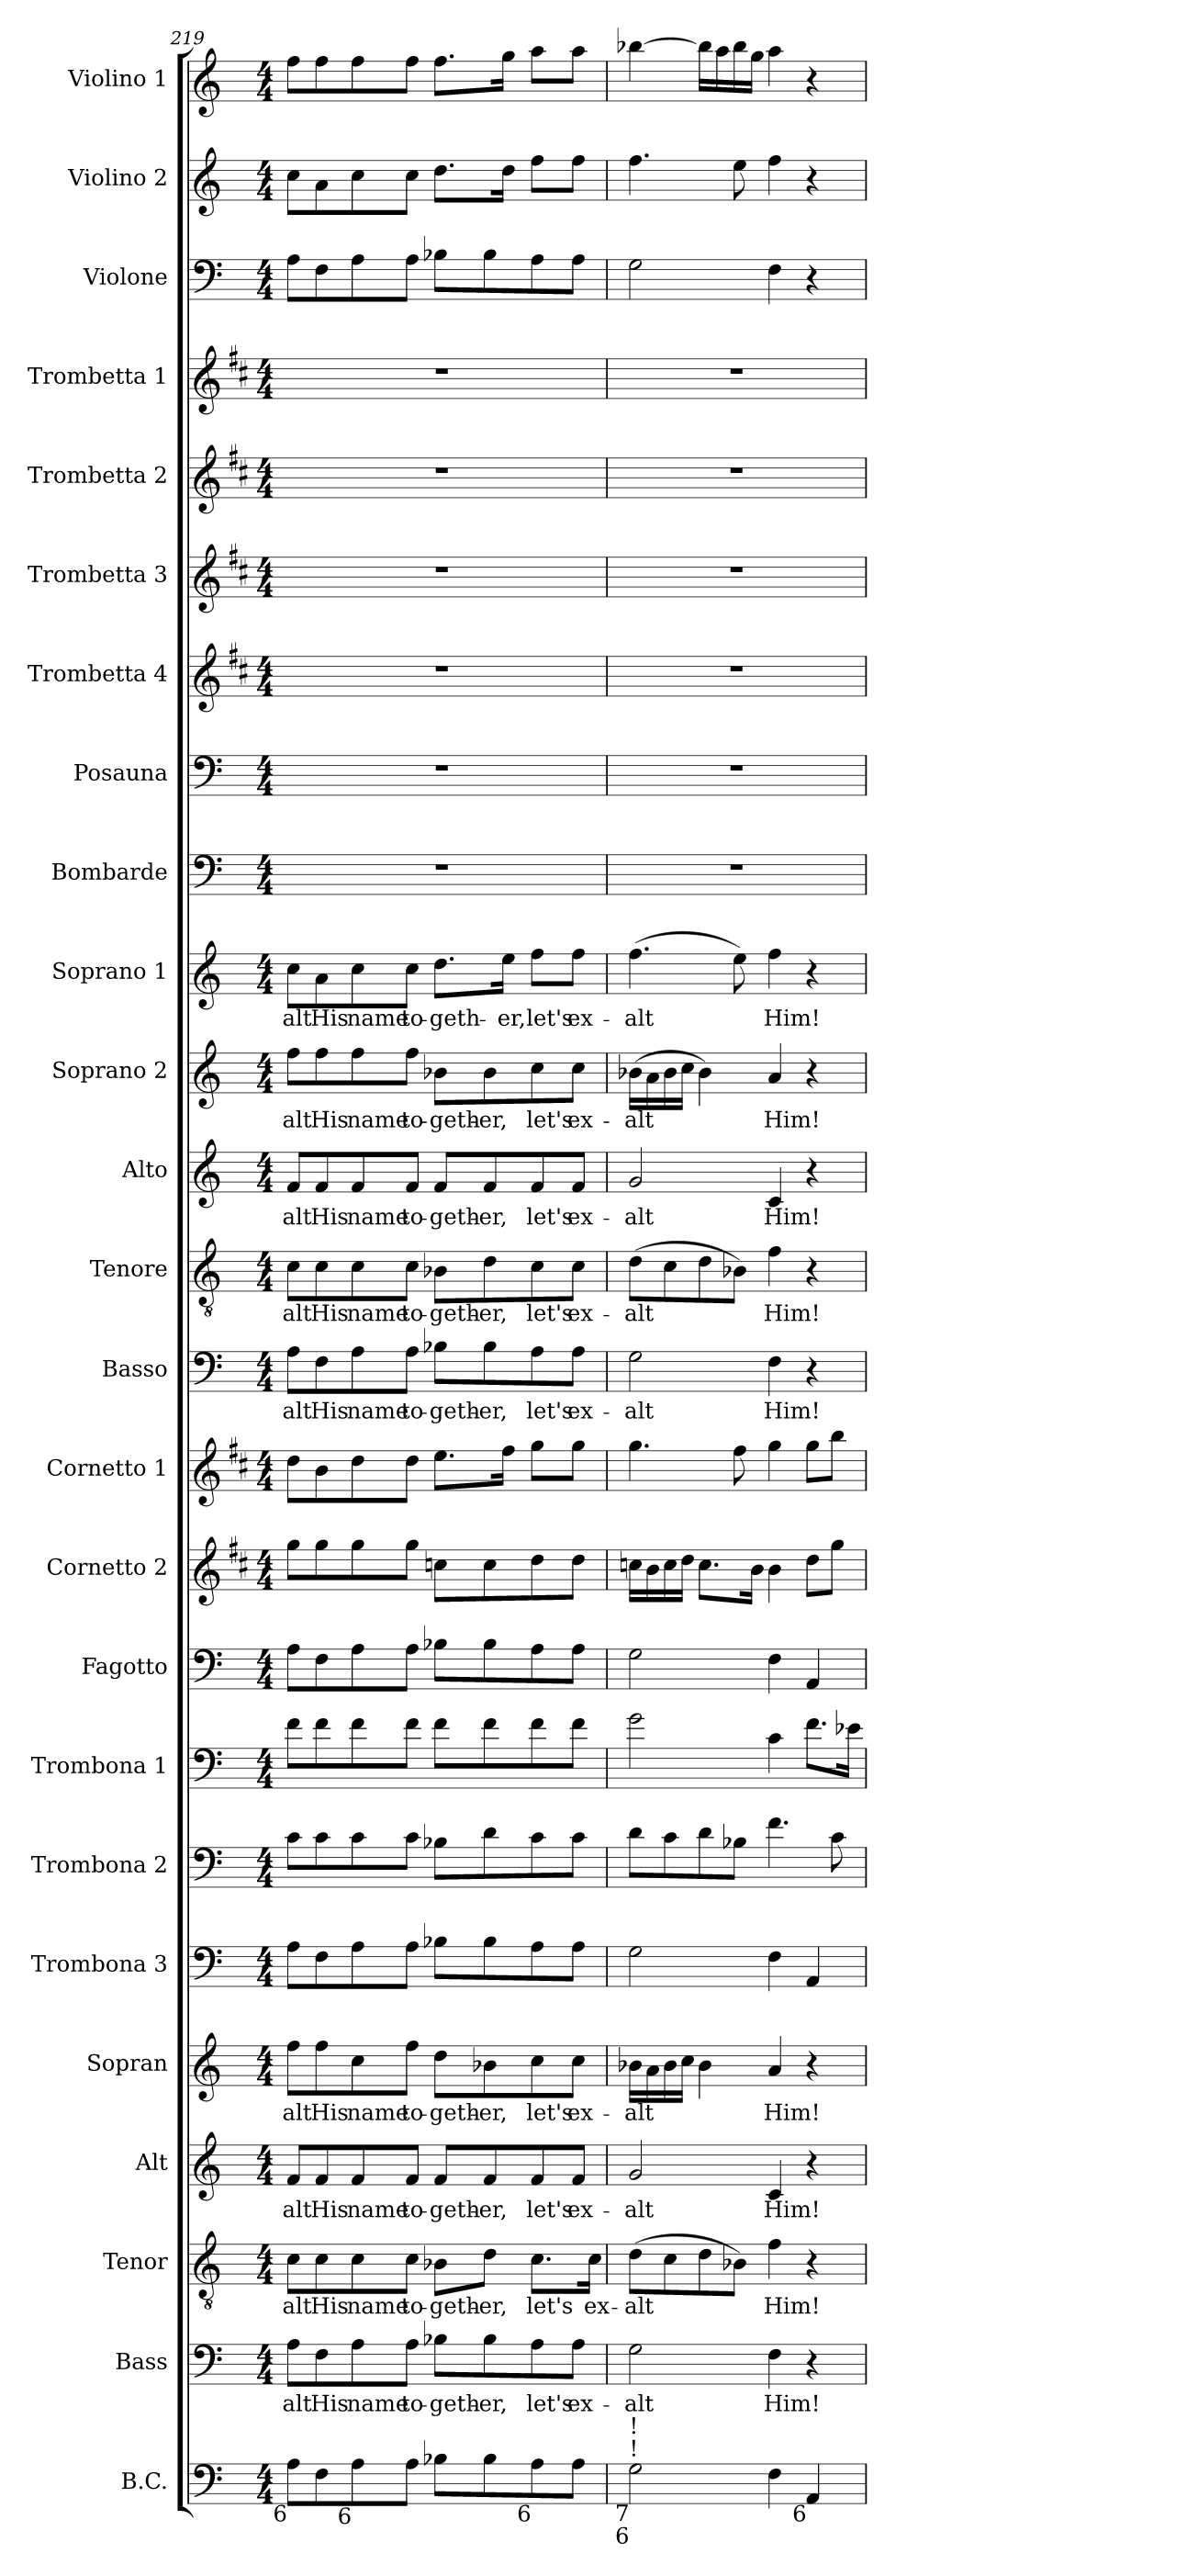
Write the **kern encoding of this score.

**kern	**kern	**text	**kern	**text	**kern	**text	**kern	**text	**kern	**kern	**kern	**kern	**kern	**kern	**kern	**text	**kern	**text	**kern	**text	**kern	**text	**kern	**text	**kern	**kern	**kern	**kern	**kern	**kern	**kern	**kern	**kern
*part25	*part24	*part24	*part23	*part23	*part22	*part22	*part21	*part21	*part20	*part19	*part18	*part17	*part16	*part15	*part14	*part14	*part13	*part13	*part12	*part12	*part11	*part11	*part10	*part10	*part9	*part8	*part7	*part6	*part5	*part4	*part3	*part2	*part1
*staff25	*staff24	*staff24	*staff23	*staff23	*staff22	*staff22	*staff21	*staff21	*staff20	*staff19	*staff18	*staff17	*staff16	*staff15	*staff14	*staff14	*staff13	*staff13	*staff12	*staff12	*staff11	*staff11	*staff10	*staff10	*staff9	*staff8	*staff7	*staff6	*staff5	*staff4	*staff3	*staff2	*staff1
*I"B.C.	*I"Bass	*	*I"Tenor	*	*I"Alt	*	*I"Sopran	*	*I"Trombona 3	*I"Trombona 2	*I"Trombona 1	*I"Fagotto	*I"Cornetto 2	*I"Cornetto 1	*I"Basso	*	*I"Tenore	*	*I"Alto	*	*I"Soprano 2	*	*I"Soprano 1	*	*I"Bombarde	*I"Posauna	*I"Trombetta 4	*I"Trombetta 3	*I"Trombetta 2	*I"Trombetta 1	*I"Violone	*I"Violino 2	*I"Violino 1
*I'B.C.	*I'B.	*	*I'T.	*	*I'A.	*	*I'S.	*	*I'Tbn. 2	*I'Tbn. 2	*I'Tbn. 1	*I'Fag.	*I'Cor. 2	*I'Cor. 1	*I'B.	*	*I'T.	*	*I'A.	*	*I'S.	*	*I'S.	*	*	*	*	*	*	*	*	*I'Vl. 2	*I'Vl. 1
*clefF4	*clefF4	*	*clefGv2	*	*clefG2	*	*clefG2	*	*clefF4	*clefF4	*clefF4	*clefF4	*clefG2	*clefG2	*clefF4	*	*clefGv2	*	*clefG2	*	*clefG2	*	*clefG2	*	*clefF4	*clefF4	*clefG2	*clefG2	*clefG2	*clefG2	*clefF4	*clefG2	*clefG2
*	*	*	*ITrd7c12	*	*	*	*	*	*	*	*	*	*ITrd1c2	*ITrd1c2	*	*	*ITrd7c12	*	*	*	*	*	*	*	*	*	*ITrd1c2	*ITrd1c2	*ITrd1c2	*ITrd1c2	*	*	*
*k[]	*k[]	*	*k[]	*	*k[]	*	*k[]	*	*k[]	*k[]	*k[]	*k[]	*k[]	*k[]	*k[]	*	*k[]	*	*k[]	*	*k[]	*	*k[]	*	*k[]	*k[]	*k[]	*k[]	*k[]	*k[]	*k[]	*k[]	*k[]
*C:	*C:	*	*C:	*	*C:	*	*C:	*	*C:	*C:	*C:	*C:	*C:	*C:	*C:	*	*C:	*	*C:	*	*C:	*	*C:	*	*C:	*C:	*C:	*C:	*C:	*C:	*C:	*C:	*C:
*M4/4	*M4/4	*	*M4/4	*	*M4/4	*	*M4/4	*	*M4/4	*M4/4	*M4/4	*M4/4	*M4/4	*M4/4	*M4/4	*	*M4/4	*	*M4/4	*	*M4/4	*	*M4/4	*	*M4/4	*M4/4	*M4/4	*M4/4	*M4/4	*M4/4	*M4/4	*M4/4	*M4/4
=219	=219	=219	=219	=219	=219	=219	=219	=219	=219	=219	=219	=219	=219	=219	=219	=219	=219	=219	=219	=219	=219	=219	=219	=219	=219	=219	=219	=219	=219	=219	=219	=219	=219
!	!	!LO:LY:b:color=#000000	!	!	!	!	!	!	!	!	!	!	!	!	!	!	!	!	!	!	!	!	!	!	!	!	!	!	!	!	!	!	!
!	!	!	!	!LO:LY:b:color=#000000	!	!	!	!	!	!	!	!	!	!	!	!	!	!	!	!	!	!	!	!	!	!	!	!	!	!	!	!	!
!	!	!	!	!	!	!LO:LY:b:color=#000000	!	!	!	!	!	!	!	!	!	!	!	!	!	!	!	!	!	!	!	!	!	!	!	!	!	!	!
!	!	!	!	!	!	!	!	!LO:LY:b:color=#000000	!	!	!	!	!	!	!	!	!	!	!	!	!	!	!	!	!	!	!	!	!	!	!	!	!
!	!	!	!	!	!	!	!	!	!	!	!	!	!	!	!	!LO:LY:b:color=#000000	!	!	!	!	!	!	!	!	!	!	!	!	!	!	!	!	!
!	!	!	!	!	!	!	!	!	!	!	!	!	!	!	!	!	!	!LO:LY:b:color=#000000	!	!	!	!	!	!	!	!	!	!	!	!	!	!	!
!	!	!	!	!	!	!	!	!	!	!	!	!	!	!	!	!	!	!	!	!LO:LY:b:color=#000000	!	!	!	!	!	!	!	!	!	!	!	!	!
!	!	!	!	!	!	!	!	!	!	!	!	!	!	!	!	!	!	!	!	!	!	!LO:LY:b:color=#000000	!	!	!	!	!	!	!	!	!	!	!
!LO:TX:b:rj:t=6	!	!	!	!	!	!	!	!	!	!	!	!	!	!	!	!	!	!	!	!	!	!	!	!	!	!	!	!	!	!	!	!	!
!	!	!	!	!	!	!	!	!	!	!	!	!	!	!	!	!	!	!	!	!	!	!	!	!LO:LY:b:color=#000000	!	!	!	!	!	!	!	!	!
8Ai\L	8Ai\L	-alt	8Ci\L	-alt	8fi/L	-alt	8ffi\L	-alt	8Ai\L	8ci\L	8fi\L	8Ai\L	8ffi\L	8cci\L	8Ai\L	-alt	8Ci\L	-alt	8fi/L	-alt	8ffi\L	-alt	8cci\L	-alt	1r	1r	1r	1r	1r	1r	8Ai\L	8cci\L	8ffi\L
!	!	!LO:LY:b:color=#000000	!	!	!	!	!	!	!	!	!	!	!	!	!	!	!	!	!	!	!	!	!	!	!	!	!	!	!	!	!	!	!
!	!	!	!	!LO:LY:b:color=#000000	!	!	!	!	!	!	!	!	!	!	!	!	!	!	!	!	!	!	!	!	!	!	!	!	!	!	!	!	!
!	!	!	!	!	!	!LO:LY:b:color=#000000	!	!	!	!	!	!	!	!	!	!	!	!	!	!	!	!	!	!	!	!	!	!	!	!	!	!	!
!	!	!	!	!	!	!	!	!LO:LY:b:color=#000000	!	!	!	!	!	!	!	!	!	!	!	!	!	!	!	!	!	!	!	!	!	!	!	!	!
!	!	!	!	!	!	!	!	!	!	!	!	!	!	!	!	!LO:LY:b:color=#000000	!	!	!	!	!	!	!	!	!	!	!	!	!	!	!	!	!
!	!	!	!	!	!	!	!	!	!	!	!	!	!	!	!	!	!	!LO:LY:b:color=#000000	!	!	!	!	!	!	!	!	!	!	!	!	!	!	!
!	!	!	!	!	!	!	!	!	!	!	!	!	!	!	!	!	!	!	!	!LO:LY:b:color=#000000	!	!	!	!	!	!	!	!	!	!	!	!	!
!	!	!	!	!	!	!	!	!	!	!	!	!	!	!	!	!	!	!	!	!	!	!LO:LY:b:color=#000000	!	!	!	!	!	!	!	!	!	!	!
!	!	!	!	!	!	!	!	!	!	!	!	!	!	!	!	!	!	!	!	!	!	!	!	!LO:LY:b:color=#000000	!	!	!	!	!	!	!	!	!
8Fi\	8Fi\	His	8Ci\	His	8fi/	His	8ffi\	His	8Fi\	8ci\	8fi\	8Fi\	8ffi\	8ai\	8Fi\	His	8Ci\	His	8fi/	His	8ffi\	His	8ai\	His	.	.	.	.	.	.	8Fi\	8ai\	8ffi\
!	!	!LO:LY:b:color=#000000	!	!	!	!	!	!	!	!	!	!	!	!	!	!	!	!	!	!	!	!	!	!	!	!	!	!	!	!	!	!	!
!	!	!	!	!LO:LY:b:color=#000000	!	!	!	!	!	!	!	!	!	!	!	!	!	!	!	!	!	!	!	!	!	!	!	!	!	!	!	!	!
!	!	!	!	!	!	!LO:LY:b:color=#000000	!	!	!	!	!	!	!	!	!	!	!	!	!	!	!	!	!	!	!	!	!	!	!	!	!	!	!
!	!	!	!	!	!	!	!	!LO:LY:b:color=#000000	!	!	!	!	!	!	!	!	!	!	!	!	!	!	!	!	!	!	!	!	!	!	!	!	!
!	!	!	!	!	!	!	!	!	!	!	!	!	!	!	!	!LO:LY:b:color=#000000	!	!	!	!	!	!	!	!	!	!	!	!	!	!	!	!	!
!	!	!	!	!	!	!	!	!	!	!	!	!	!	!	!	!	!	!LO:LY:b:color=#000000	!	!	!	!	!	!	!	!	!	!	!	!	!	!	!
!	!	!	!	!	!	!	!	!	!	!	!	!	!	!	!	!	!	!	!	!LO:LY:b:color=#000000	!	!	!	!	!	!	!	!	!	!	!	!	!
!	!	!	!	!	!	!	!	!	!	!	!	!	!	!	!	!	!	!	!	!	!	!LO:LY:b:color=#000000	!	!	!	!	!	!	!	!	!	!	!
!LO:TX:b:rj:t=6	!	!	!	!	!	!	!	!	!	!	!	!	!	!	!	!	!	!	!	!	!	!	!	!	!	!	!	!	!	!	!	!	!
!	!	!	!	!	!	!	!	!	!	!	!	!	!	!	!	!	!	!	!	!	!	!	!	!LO:LY:b:color=#000000	!	!	!	!	!	!	!	!	!
8Ai\	8Ai\	name	8Ci\	name	8fi/	name	8cci\	name	8Ai\	8ci\	8fi\	8Ai\	8ffi\	8cci\	8Ai\	name	8Ci\	name	8fi/	name	8ffi\	name	8cci\	name	.	.	.	.	.	.	8Ai\	8cci\	8ffi\
!	!	!LO:LY:b:color=#000000	!	!	!	!	!	!	!	!	!	!	!	!	!	!	!	!	!	!	!	!	!	!	!	!	!	!	!	!	!	!	!
!	!	!	!	!LO:LY:b:color=#000000	!	!	!	!	!	!	!	!	!	!	!	!	!	!	!	!	!	!	!	!	!	!	!	!	!	!	!	!	!
!	!	!	!	!	!	!LO:LY:b:color=#000000	!	!	!	!	!	!	!	!	!	!	!	!	!	!	!	!	!	!	!	!	!	!	!	!	!	!	!
!	!	!	!	!	!	!	!	!LO:LY:b:color=#000000	!	!	!	!	!	!	!	!	!	!	!	!	!	!	!	!	!	!	!	!	!	!	!	!	!
!	!	!	!	!	!	!	!	!	!	!	!	!	!	!	!	!LO:LY:b:color=#000000	!	!	!	!	!	!	!	!	!	!	!	!	!	!	!	!	!
!	!	!	!	!	!	!	!	!	!	!	!	!	!	!	!	!	!	!LO:LY:b:color=#000000	!	!	!	!	!	!	!	!	!	!	!	!	!	!	!
!	!	!	!	!	!	!	!	!	!	!	!	!	!	!	!	!	!	!	!	!LO:LY:b:color=#000000	!	!	!	!	!	!	!	!	!	!	!	!	!
!	!	!	!	!	!	!	!	!	!	!	!	!	!	!	!	!	!	!	!	!	!	!LO:LY:b:color=#000000	!	!	!	!	!	!	!	!	!	!	!
!	!	!	!	!	!	!	!	!	!	!	!	!	!	!	!	!	!	!	!	!	!	!	!	!LO:LY:b:color=#000000	!	!	!	!	!	!	!	!	!
8Ai\J	8Ai\J	to-	8Ci\J	to-	8fi/J	to-	8ffi\J	to-	8Ai\J	8ci\J	8fi\J	8Ai\J	8ffi\J	8cci\J	8Ai\J	to-	8Ci\J	to-	8fi/J	to-	8ffi\J	to-	8cci\J	to-	.	.	.	.	.	.	8Ai\J	8cci\J	8ffi\J
!	!	!LO:LY:b:color=#000000	!	!	!	!	!	!	!	!	!	!	!	!	!	!	!	!	!	!	!	!	!	!	!	!	!	!	!	!	!	!	!
!	!	!	!	!LO:LY:b:color=#000000	!	!	!	!	!	!	!	!	!	!	!	!	!	!	!	!	!	!	!	!	!	!	!	!	!	!	!	!	!
!	!	!	!	!	!	!LO:LY:b:color=#000000	!	!	!	!	!	!	!	!	!	!	!	!	!	!	!	!	!	!	!	!	!	!	!	!	!	!	!
!	!	!	!	!	!	!	!	!LO:LY:b:color=#000000	!	!	!	!	!	!	!	!	!	!	!	!	!	!	!	!	!	!	!	!	!	!	!	!	!
!	!	!	!	!	!	!	!	!	!	!	!	!	!	!	!	!LO:LY:b:color=#000000	!	!	!	!	!	!	!	!	!	!	!	!	!	!	!	!	!
!	!	!	!	!	!	!	!	!	!	!	!	!	!	!	!	!	!	!LO:LY:b:color=#000000	!	!	!	!	!	!	!	!	!	!	!	!	!	!	!
!	!	!	!	!	!	!	!	!	!	!	!	!	!	!	!	!	!	!	!	!LO:LY:b:color=#000000	!	!	!	!	!	!	!	!	!	!	!	!	!
!	!	!	!	!	!	!	!	!	!	!	!	!	!	!	!	!	!	!	!	!	!	!LO:LY:b:color=#000000	!	!	!	!	!	!	!	!	!	!	!
!	!	!	!	!	!	!	!	!	!	!	!	!	!	!	!	!	!	!	!	!	!	!	!	!LO:LY:b:color=#000000	!	!	!	!	!	!	!	!	!
8B-Xi\L	8B-Xi\L	-geth-	8BB-Xi\L	-geth-	8fi/L	-geth-	8ddi\L	-geth-	8B-Xi\L	8B-Xi\L	8fi\L	8B-Xi\L	8b-Xi\L	8.ddi\L	8B-Xi\L	-geth-	8BB-Xi\L	-geth-	8fi/L	-geth-	8b-Xi\L	-geth-	8.ddi\L	-geth-	.	.	.	.	.	.	8B-Xi\L	8.ddi\L	8.ffi\L
!	!	!LO:LY:b:color=#000000	!	!	!	!	!	!	!	!	!	!	!	!	!	!	!	!	!	!	!	!	!	!	!	!	!	!	!	!	!	!	!
!	!	!	!	!LO:LY:b:color=#000000	!	!	!	!	!	!	!	!	!	!	!	!	!	!	!	!	!	!	!	!	!	!	!	!	!	!	!	!	!
!	!	!	!	!	!	!LO:LY:b:color=#000000	!	!	!	!	!	!	!	!	!	!	!	!	!	!	!	!	!	!	!	!	!	!	!	!	!	!	!
!	!	!	!	!	!	!	!	!LO:LY:b:color=#000000	!	!	!	!	!	!	!	!	!	!	!	!	!	!	!	!	!	!	!	!	!	!	!	!	!
!	!	!	!	!	!	!	!	!	!	!	!	!	!	!	!	!LO:LY:b:color=#000000	!	!	!	!	!	!	!	!	!	!	!	!	!	!	!	!	!
!	!	!	!	!	!	!	!	!	!	!	!	!	!	!	!	!	!	!LO:LY:b:color=#000000	!	!	!	!	!	!	!	!	!	!	!	!	!	!	!
!	!	!	!	!	!	!	!	!	!	!	!	!	!	!	!	!	!	!	!	!LO:LY:b:color=#000000	!	!	!	!	!	!	!	!	!	!	!	!	!
!	!	!	!	!	!	!	!	!	!	!	!	!	!	!	!	!	!	!	!	!	!	!LO:LY:b:color=#000000	!	!	!	!	!	!	!	!	!	!	!
8B-i\	8B-i\	-er,	8Di\J	-er,	8fi/	-er,	8b-Xi\	-er,	8B-i\	8di\	8fi\	8B-i\	8b-i\	.	8B-i\	-er,	8Di\	-er,	8fi/	-er,	8b-i\	-er,	.	.	.	.	.	.	.	.	8B-i\	.	.
!	!	!	!	!	!	!	!	!	!	!	!	!	!	!	!	!	!	!	!	!	!	!	!	!LO:LY:b:color=#000000	!	!	!	!	!	!	!	!	!
.	.	.	.	.	.	.	.	.	.	.	.	.	.	16eei\Jk	.	.	.	.	.	.	.	.	16eei\Jk	-er,	.	.	.	.	.	.	.	16ddi\Jk	16ggi\Jk
!	!	!LO:LY:b:color=#000000	!	!	!	!	!	!	!	!	!	!	!	!	!	!	!	!	!	!	!	!	!	!	!	!	!	!	!	!	!	!	!
!	!	!	!	!LO:LY:b:color=#000000	!	!	!	!	!	!	!	!	!	!	!	!	!	!	!	!	!	!	!	!	!	!	!	!	!	!	!	!	!
!	!	!	!	!	!	!LO:LY:b:color=#000000	!	!	!	!	!	!	!	!	!	!	!	!	!	!	!	!	!	!	!	!	!	!	!	!	!	!	!
!	!	!	!	!	!	!	!	!LO:LY:b:color=#000000	!	!	!	!	!	!	!	!	!	!	!	!	!	!	!	!	!	!	!	!	!	!	!	!	!
!	!	!	!	!	!	!	!	!	!	!	!	!	!	!	!	!LO:LY:b:color=#000000	!	!	!	!	!	!	!	!	!	!	!	!	!	!	!	!	!
!	!	!	!	!	!	!	!	!	!	!	!	!	!	!	!	!	!	!LO:LY:b:color=#000000	!	!	!	!	!	!	!	!	!	!	!	!	!	!	!
!	!	!	!	!	!	!	!	!	!	!	!	!	!	!	!	!	!	!	!	!LO:LY:b:color=#000000	!	!	!	!	!	!	!	!	!	!	!	!	!
!	!	!	!	!	!	!	!	!	!	!	!	!	!	!	!	!	!	!	!	!	!	!LO:LY:b:color=#000000	!	!	!	!	!	!	!	!	!	!	!
!LO:TX:b:rj:t=6	!	!	!	!	!	!	!	!	!	!	!	!	!	!	!	!	!	!	!	!	!	!	!	!	!	!	!	!	!	!	!	!	!
!	!	!	!	!	!	!	!	!	!	!	!	!	!	!	!	!	!	!	!	!	!	!	!	!LO:LY:b:color=#000000	!	!	!	!	!	!	!	!	!
8Ai\	8Ai\	let's	8.Ci\L	let's	8fi/	let's	8cci\	let's	8Ai\	8ci\	8fi\	8Ai\	8cci\	8ffi\L	8Ai\	let's	8Ci\	let's	8fi/	let's	8cci\	let's	8ffi\L	let's	.	.	.	.	.	.	8Ai\	8ffi\L	8aai\L
!	!	!LO:LY:b:color=#000000	!	!	!	!	!	!	!	!	!	!	!	!	!	!	!	!	!	!	!	!	!	!	!	!	!	!	!	!	!	!	!
!	!	!	!	!	!	!LO:LY:b:color=#000000	!	!	!	!	!	!	!	!	!	!	!	!	!	!	!	!	!	!	!	!	!	!	!	!	!	!	!
!	!	!	!	!	!	!	!	!LO:LY:b:color=#000000	!	!	!	!	!	!	!	!	!	!	!	!	!	!	!	!	!	!	!	!	!	!	!	!	!
!	!	!	!	!	!	!	!	!	!	!	!	!	!	!	!	!LO:LY:b:color=#000000	!	!	!	!	!	!	!	!	!	!	!	!	!	!	!	!	!
!	!	!	!	!	!	!	!	!	!	!	!	!	!	!	!	!	!	!LO:LY:b:color=#000000	!	!	!	!	!	!	!	!	!	!	!	!	!	!	!
!	!	!	!	!	!	!	!	!	!	!	!	!	!	!	!	!	!	!	!	!LO:LY:b:color=#000000	!	!	!	!	!	!	!	!	!	!	!	!	!
!	!	!	!	!	!	!	!	!	!	!	!	!	!	!	!	!	!	!	!	!	!	!LO:LY:b:color=#000000	!	!	!	!	!	!	!	!	!	!	!
!	!	!	!	!	!	!	!	!	!	!	!	!	!	!	!	!	!	!	!	!	!	!	!	!LO:LY:b:color=#000000	!	!	!	!	!	!	!	!	!
8Ai\J	8Ai\J	ex-	.	.	8fi/J	ex-	8cci\J	ex-	8Ai\J	8ci\J	8fi\J	8Ai\J	8cci\J	8ffi\J	8Ai\J	ex-	8Ci\J	ex-	8fi/J	ex-	8cci\J	ex-	8ffi\J	ex-	.	.	.	.	.	.	8Ai\J	8ffi\J	8aai\J
!	!	!	!	!LO:LY:b:color=#000000	!	!	!	!	!	!	!	!	!	!	!	!	!	!	!	!	!	!	!	!	!	!	!	!	!	!	!	!	!
.	.	.	16Ci\Jk	ex-	.	.	.	.	.	.	.	.	.	.	.	.	.	.	.	.	.	.	.	.	.	.	.	.	.	.	.	.	.
=220	=220	=220	=220	=220	=220	=220	=220	=220	=220	=220	=220	=220	=220	=220	=220	=220	=220	=220	=220	=220	=220	=220	=220	=220	=220	=220	=220	=220	=220	=220	=220	=220	=220
!	!	!LO:LY:b:color=#000000	!	!	!	!	!	!	!	!	!	!	!	!	!	!	!	!	!	!	!	!	!	!	!	!	!	!	!	!	!	!	!
!	!	!	!	!LO:LY:b:color=#000000	!	!	!	!	!	!	!	!	!	!	!	!	!	!	!	!	!	!	!	!	!	!	!	!	!	!	!	!	!
!	!	!	!	!	!	!LO:LY:b:color=#000000	!	!	!	!	!	!	!	!	!	!	!	!	!	!	!	!	!	!	!	!	!	!	!	!	!	!	!
!	!	!	!	!	!	!	!	!LO:LY:b:color=#000000	!	!	!	!	!	!	!	!	!	!	!	!	!	!	!	!	!	!	!	!	!	!	!	!	!
!	!	!	!	!	!	!	!	!	!	!	!	!	!	!	!	!LO:LY:b:color=#000000	!	!	!	!	!	!	!	!	!	!	!	!	!	!	!	!	!
!	!	!	!	!	!	!	!	!	!	!	!	!	!	!	!	!	!	!LO:LY:b:color=#000000	!	!	!	!	!	!	!	!	!	!	!	!	!	!	!
!	!	!	!	!	!	!	!	!	!	!	!	!	!	!	!	!	!	!	!	!LO:LY:b:color=#000000	!	!	!	!	!	!	!	!	!	!	!	!	!
!	!	!	!	!	!	!	!	!	!	!	!	!	!	!	!	!	!	!	!	!	!	!LO:LY:b:color=#000000	!	!	!	!	!	!	!	!	!	!	!
!LO:TX:b:rj:t=7	!	!	!	!	!	!	!	!	!	!	!	!	!	!	!	!	!	!	!	!	!	!	!	!	!	!	!	!	!	!	!	!	!
!LO:TX:t=!	!	!	!	!	!	!	!	!	!	!	!	!	!	!	!	!	!	!	!	!	!	!	!	!	!	!	!	!	!	!	!	!	!
!LO:TX:b:rj:t=6	!	!	!	!	!	!	!	!	!	!	!	!	!	!	!	!	!	!	!	!	!	!	!	!	!	!	!	!	!	!	!	!	!
!LO:TX:t=!	!	!	!	!	!	!	!	!	!	!	!	!	!	!	!	!	!	!	!	!	!	!	!	!	!	!	!	!	!	!	!	!	!
!	!	!	!	!	!	!	!	!	!	!	!	!	!	!	!	!	!	!	!	!	!	!	!	!LO:LY:b:color=#000000	!	!	!	!	!	!	!	!	!
2Gi\	2Gi\	-alt	(8Di\L	-alt	2gi/	-alt	16b-Xi\LL	-alt	2Gi\	8di\L	2gi\	2Gi\	16b-Xi\LL	4.ffi\	2Gi\	-alt	(8Di\L	-alt	2gi/	-alt	(16b-Xi\LL	-alt	(4.ffi\	-alt	1r	1r	1r	1r	1r	1r	2Gi\	4.ffi\	[4bb-Xi\
.	.	.	.	.	.	.	16ai\	.	.	.	.	.	16ai\	.	.	.	.	.	.	.	16ai\	.	.	.	.	.	.	.	.	.	.	.	.
.	.	.	8Ci\	.	.	.	16b-i\	.	.	8ci\	.	.	16b-i\	.	.	.	8Ci\	.	.	.	16b-i\	.	.	.	.	.	.	.	.	.	.	.	.
.	.	.	.	.	.	.	16cci\JJ	.	.	.	.	.	16cci\JJ	.	.	.	.	.	.	.	16cci\JJ	.	.	.	.	.	.	.	.	.	.	.	.
.	.	.	8Di\	.	.	.	4b-i\	.	.	8di\	.	.	8.b-i\L	.	.	.	8Di\	.	.	.	4b-i\)	.	.	.	.	.	.	.	.	.	.	.	16bb-i\LL]
.	.	.	.	.	.	.	.	.	.	.	.	.	.	.	.	.	.	.	.	.	.	.	.	.	.	.	.	.	.	.	.	.	16aai\
.	.	.	8BB-Xi\J)	.	.	.	.	.	.	8B-Xi\J	.	.	.	8eei\	.	.	8BB-Xi\J)	.	.	.	.	.	8eei\)	.	.	.	.	.	.	.	.	8eei\	16bb-i\
.	.	.	.	.	.	.	.	.	.	.	.	.	16ai\Jk	.	.	.	.	.	.	.	.	.	.	.	.	.	.	.	.	.	.	.	16ggi\JJ
!	!	!LO:LY:b:color=#000000	!	!	!	!	!	!	!	!	!	!	!	!	!	!	!	!	!	!	!	!	!	!	!	!	!	!	!	!	!	!	!
!	!	!	!	!LO:LY:b:color=#000000	!	!	!	!	!	!	!	!	!	!	!	!	!	!	!	!	!	!	!	!	!	!	!	!	!	!	!	!	!
!	!	!	!	!	!	!LO:LY:b:color=#000000	!	!	!	!	!	!	!	!	!	!	!	!	!	!	!	!	!	!	!	!	!	!	!	!	!	!	!
!	!	!	!	!	!	!	!	!LO:LY:b:color=#000000	!	!	!	!	!	!	!	!	!	!	!	!	!	!	!	!	!	!	!	!	!	!	!	!	!
!	!	!	!	!	!	!	!	!	!	!	!	!	!	!	!	!LO:LY:b:color=#000000	!	!	!	!	!	!	!	!	!	!	!	!	!	!	!	!	!
!	!	!	!	!	!	!	!	!	!	!	!	!	!	!	!	!	!	!LO:LY:b:color=#000000	!	!	!	!	!	!	!	!	!	!	!	!	!	!	!
!	!	!	!	!	!	!	!	!	!	!	!	!	!	!	!	!	!	!	!	!LO:LY:b:color=#000000	!	!	!	!	!	!	!	!	!	!	!	!	!
!	!	!	!	!	!	!	!	!	!	!	!	!	!	!	!	!	!	!	!	!	!	!LO:LY:b:color=#000000	!	!	!	!	!	!	!	!	!	!	!
!	!	!	!	!	!	!	!	!	!	!	!	!	!	!	!	!	!	!	!	!	!	!	!	!LO:LY:b:color=#000000	!	!	!	!	!	!	!	!	!
4Fi\	4Fi\	Him!	4Fi\	Him!	4ci/	Him!	4ai/	Him!	4Fi\	4.fi\	4ci\	4Fi\	4ai\	4ffi\	4Fi\	Him!	4Fi\	Him!	4ci/	Him!	4ai/	Him!	4ffi\	Him!	.	.	.	.	.	.	4Fi\	4ffi\	4aai\
!LO:TX:b:rj:t=6	!	!	!	!	!	!	!	!	!	!	!	!	!	!	!	!	!	!	!	!	!	!	!	!	!	!	!	!	!	!	!	!	!
4AAi/	4r	.	4r	.	4r	.	4r	.	4AAi/	.	8.fi\L	4AAi/	8cci\L	8ffi\L	4r	.	4r	.	4r	.	4r	.	4r	.	.	.	.	.	.	.	4r	4r	4r
.	.	.	.	.	.	.	.	.	.	8ci\	.	.	8ffi\J	8aai\J	.	.	.	.	.	.	.	.	.	.	.	.	.	.	.	.	.	.	.
.	.	.	.	.	.	.	.	.	.	.	16e-Xi\Jk	.	.	.	.	.	.	.	.	.	.	.	.	.	.	.	.	.	.	.	.	.	.
=	=	=	=	=	=	=	=	=	=	=	=	=	=	=	=	=	=	=	=	=	=	=	=	=	=	=	=	=	=	=	=	=	=
*-	*-	*-	*-	*-	*-	*-	*-	*-	*-	*-	*-	*-	*-	*-	*-	*-	*-	*-	*-	*-	*-	*-	*-	*-	*-	*-	*-	*-	*-	*-	*-	*-	*-
